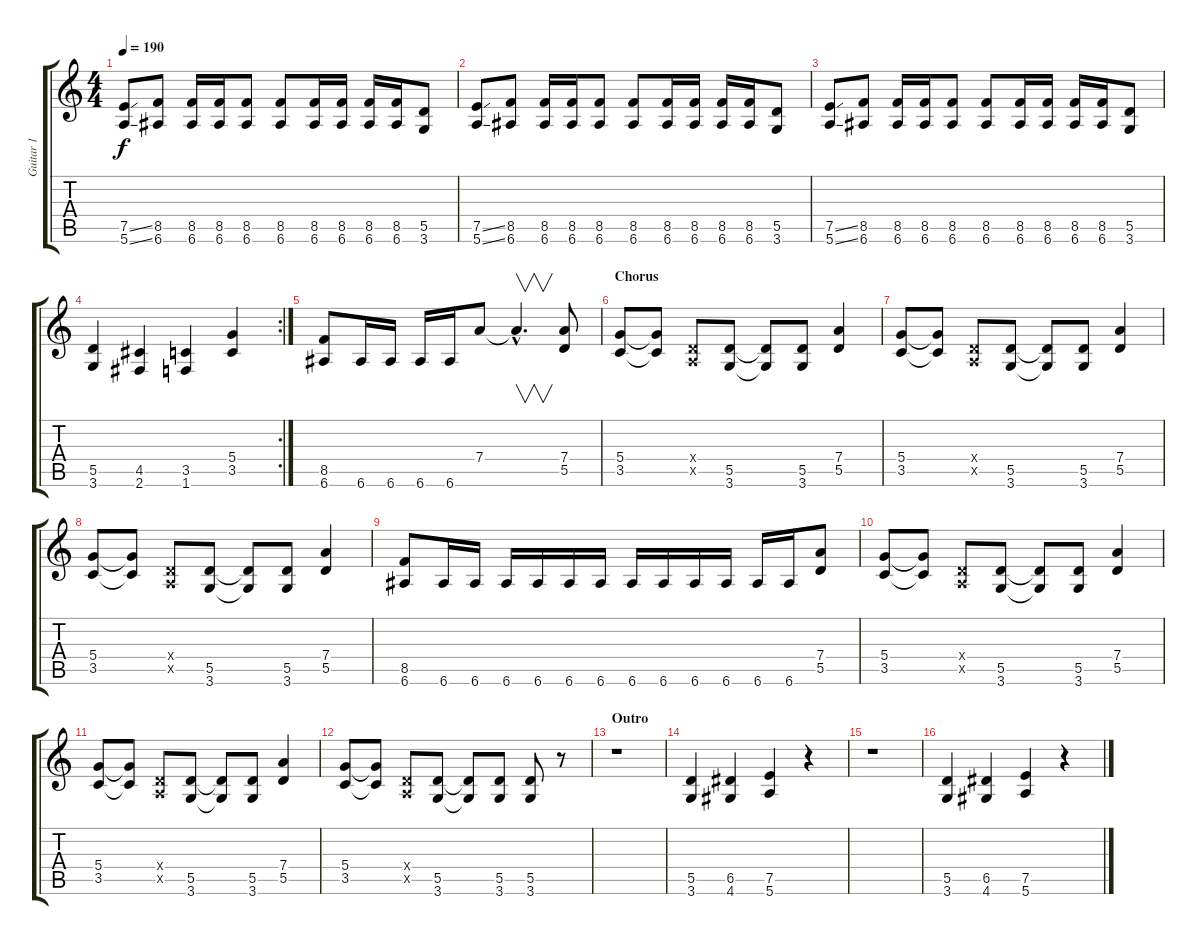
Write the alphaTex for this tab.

\track ("Guitar 1" "Guitar 1") {instrument distortionguitar}
\staff {score tabs}
\tuning (E4 B3 G3 D3 A2 E2) {hide}
\ts (4 4)
\tempo 190
\clef g2
\ks c
(7.5{ss} 5.6{ss}).8{dy f} (8.5 6.6).8 (8.5 6.6).16 (8.5 6.6).16 (8.5 6.6).8 (8.5 6.6).8 (8.5 6.6).16 (8.5 6.6).16 (8.5 6.6).16 (8.5 6.6).16 (5.5 3.6).8 |
(7.5{ss} 5.6{ss}).8 (8.5 6.6).8 (8.5 6.6).16 (8.5 6.6).16 (8.5 6.6).8 (8.5 6.6).8 (8.5 6.6).16 (8.5 6.6).16 (8.5 6.6).16 (8.5 6.6).16 (5.5 3.6).8 |
(7.5{ss} 5.6{ss}).8 (8.5 6.6).8 (8.5 6.6).16 (8.5 6.6).16 (8.5 6.6).8 (8.5 6.6).8 (8.5 6.6).16 (8.5 6.6).16 (8.5 6.6).16 (8.5 6.6).16 (5.5 3.6).8 |
\rc 2
(5.5 3.6).4 (4.5 2.6).4 (3.5 1.6).4 (5.4 3.5).4 |
(8.5 6.6).8 6.6.16 6.6.16 6.6.16 6.6.16 7.4.8 7.4{hac t}.4{v d} (7.4 5.5).8 |
\section ("" "Chorus")
(5.4 3.5).8 (5.4{t} 3.5{t}).8 (0.4{x} 0.5{x}).8 (5.5 3.6).8 (5.5{t} 3.6{t}).8 (5.5 3.6).8 (7.4 5.5).4 |
(5.4 3.5).8 (5.4{t} 3.5{t}).8 (0.4{x} 0.5{x}).8 (5.5 3.6).8 (5.5{t} 3.6{t}).8 (5.5 3.6).8 (7.4 5.5).4 |
(5.4 3.5).8 (5.4{t} 3.5{t}).8 (0.4{x} 0.5{x}).8 (5.5 3.6).8 (5.5{t} 3.6{t}).8 (5.5 3.6).8 (7.4 5.5).4 |
(8.5 6.6).8 6.6.16 6.6.16 6.6.16 6.6.16 6.6.16 6.6.16 6.6.16 6.6.16 6.6.16 6.6.16 6.6.16 6.6.16 (7.4 5.5).8 |
(5.4 3.5).8 (5.4{t} 3.5{t}).8 (0.4{x} 0.5{x}).8 (5.5 3.6).8 (5.5{t} 3.6{t}).8 (5.5 3.6).8 (7.4 5.5).4 |
(5.4 3.5).8 (5.4{t} 3.5{t}).8 (0.4{x} 0.5{x}).8 (5.5 3.6).8 (5.5{t} 3.6{t}).8 (5.5 3.6).8 (7.4 5.5).4 |
(5.4 3.5).8 (5.4{t} 3.5{t}).8 (0.4{x} 0.5{x}).8 (5.5 3.6).8 (5.5{t} 3.6{t}).8 (5.5 3.6).8 (5.5 3.6).8 r.8 |
\section ("" "Outro")
r.1 |
(5.5 3.6).4 (6.5 4.6).4 (7.5 5.6).4 r.4 |
r.1 |
(5.5 3.6).4 (6.5 4.6).4 (7.5 5.6).4 r.4
